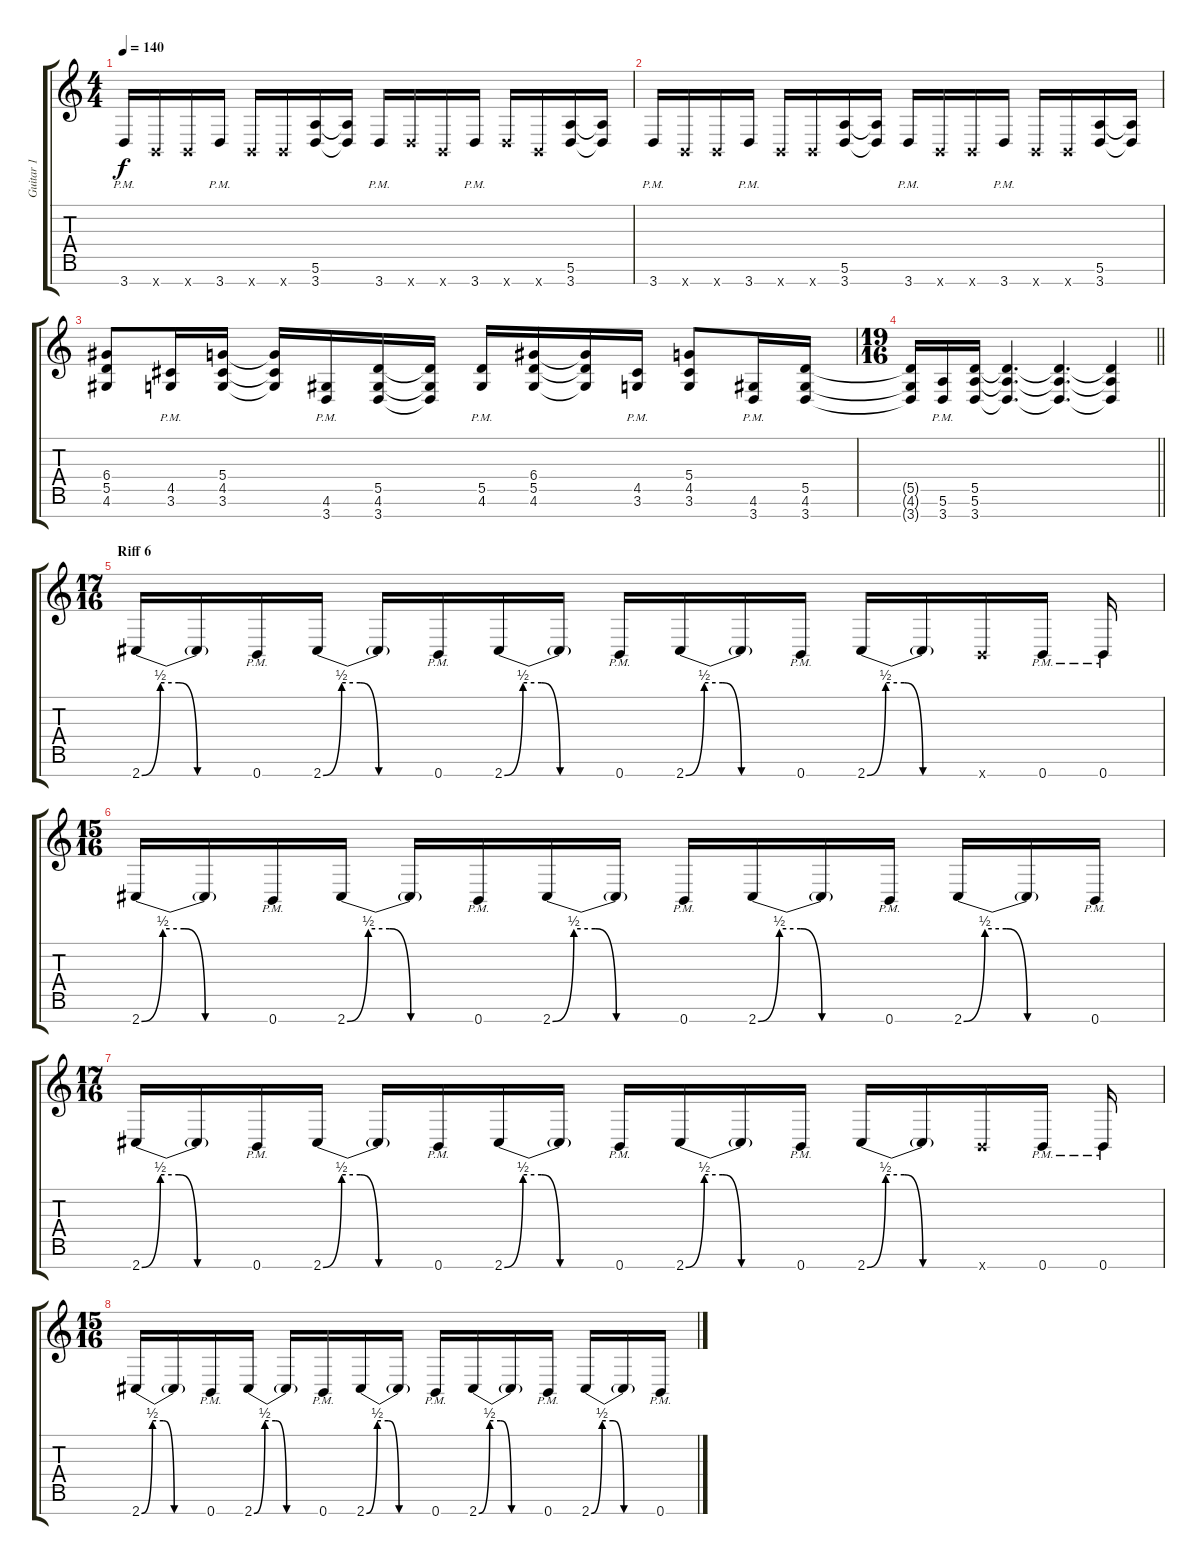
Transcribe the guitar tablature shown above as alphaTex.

\track ("Guitar 1" "Guitar 1") {instrument distortionguitar}
\staff {score tabs}
\tuning (E4 B3 G3 D3 A2 E2 B1) {hide}
\ts (4 4)
\tempo 140
\clef g2
\ks c
3.7{pm}.16{dy f} 0.7{x}.16 0.7{x}.16 3.7{pm}.16 0.7{x}.16 0.7{x}.16 (5.6 3.7).16 (5.6{t} 3.7{t}).16 3.7{pm}.16 3.7{x}.16 0.7{x}.16 3.7{pm}.16 3.7{x}.16 0.7{x}.16 (5.6 3.7).16 (5.6{t} 3.7{t}).16 |
3.7{pm}.16 0.7{x}.16 0.7{x}.16 3.7{pm}.16 0.7{x}.16 0.7{x}.16 (5.6 3.7).16 (5.6{t} 3.7{t}).16 3.7{pm}.16 0.7{x}.16 0.7{x}.16 3.7{pm}.16 0.7{x}.16 0.7{x}.16 (5.6 3.7).16 (5.6{t} 3.7{t}).16 |
(6.4 5.5 4.6).8 (4.5{pm} 3.6{pm}).16 (5.4 4.5 3.6).16 (5.4{t} 4.5{t} 3.6{t}).16 (4.6{pm} 3.7{pm}).16 (5.5 4.6 3.7).16 (5.5{t} 4.6{t} 3.7{t}).16 (5.5{pm} 4.6{pm}).16 (6.4 5.5 4.6).16 (6.4{t} 5.5{t} 4.6{t}).16 (4.5{pm} 3.6{pm}).16 (5.4 4.5 3.6).8 (4.6{pm} 3.7{pm}).16 (5.5 4.6 3.7).16 |
\ts (19 16)
\barLineRight lightlight
(5.5{t} 4.6{t} 3.7{t}).16 (5.6{pm} 3.7{pm}).16 (5.5 5.6 3.7).16 (5.5{t} 5.6{t} 3.7{t}).4{d} (5.5{t} 5.6{t} 3.7{t}).4{d} (5.5{t} 5.6{t} 3.7{t}).4 |
\ts (17 16)
\section ("" "Riff 6")
2.7{be (custom 0 0 10 2 20 2 30 0 60 0)}.16 2.7{t}.16 0.7{pm}.16 2.7{be (custom 0 0 10 2 20 2 30 0 60 0)}.16 2.7{t}.16 0.7{pm}.16 2.7{be (custom 0 0 10 2 20 2 30 0 60 0)}.16 2.7{t}.16 0.7{pm}.16 2.7{be (custom 0 0 10 2 20 2 30 0 60 0)}.16 2.7{t}.16 0.7{pm}.16 2.7{be (custom 0 0 10 2 20 2 30 0 60 0)}.16 2.7{t}.16 0.7{x}.16 0.7{pm}.16 0.7{pm}.16 |
\ts (15 16)
2.7{be (custom 0 0 10 2 20 2 30 0 60 0)}.16 2.7{t}.16 0.7{pm}.16 2.7{be (custom 0 0 10 2 20 2 30 0 60 0)}.16 2.7{t}.16 0.7{pm}.16 2.7{be (custom 0 0 10 2 20 2 30 0 60 0)}.16 2.7{t}.16 0.7{pm}.16 2.7{be (custom 0 0 10 2 20 2 30 0 60 0)}.16 2.7{t}.16 0.7{pm}.16 2.7{be (custom 0 0 10 2 20 2 30 0 60 0)}.16 2.7{t}.16 0.7{pm}.16 |
\ts (17 16)
2.7{be (custom 0 0 10 2 20 2 30 0 60 0)}.16 2.7{t}.16 0.7{pm}.16 2.7{be (custom 0 0 10 2 20 2 30 0 60 0)}.16 2.7{t}.16 0.7{pm}.16 2.7{be (custom 0 0 10 2 20 2 30 0 60 0)}.16 2.7{t}.16 0.7{pm}.16 2.7{be (custom 0 0 10 2 20 2 30 0 60 0)}.16 2.7{t}.16 0.7{pm}.16 2.7{be (custom 0 0 10 2 20 2 30 0 60 0)}.16 2.7{t}.16 0.7{x}.16 0.7{pm}.16 0.7{pm}.16 |
\ts (15 16)
2.7{be (custom 0 0 10 2 20 2 30 0 60 0)}.16 2.7{t}.16 0.7{pm}.16 2.7{be (custom 0 0 10 2 20 2 30 0 60 0)}.16 2.7{t}.16 0.7{pm}.16 2.7{be (custom 0 0 10 2 20 2 30 0 60 0)}.16 2.7{t}.16 0.7{pm}.16 2.7{be (custom 0 0 10 2 20 2 30 0 60 0)}.16 2.7{t}.16 0.7{pm}.16 2.7{be (custom 0 0 10 2 20 2 30 0 60 0)}.16 2.7{t}.16 0.7{pm}.16
